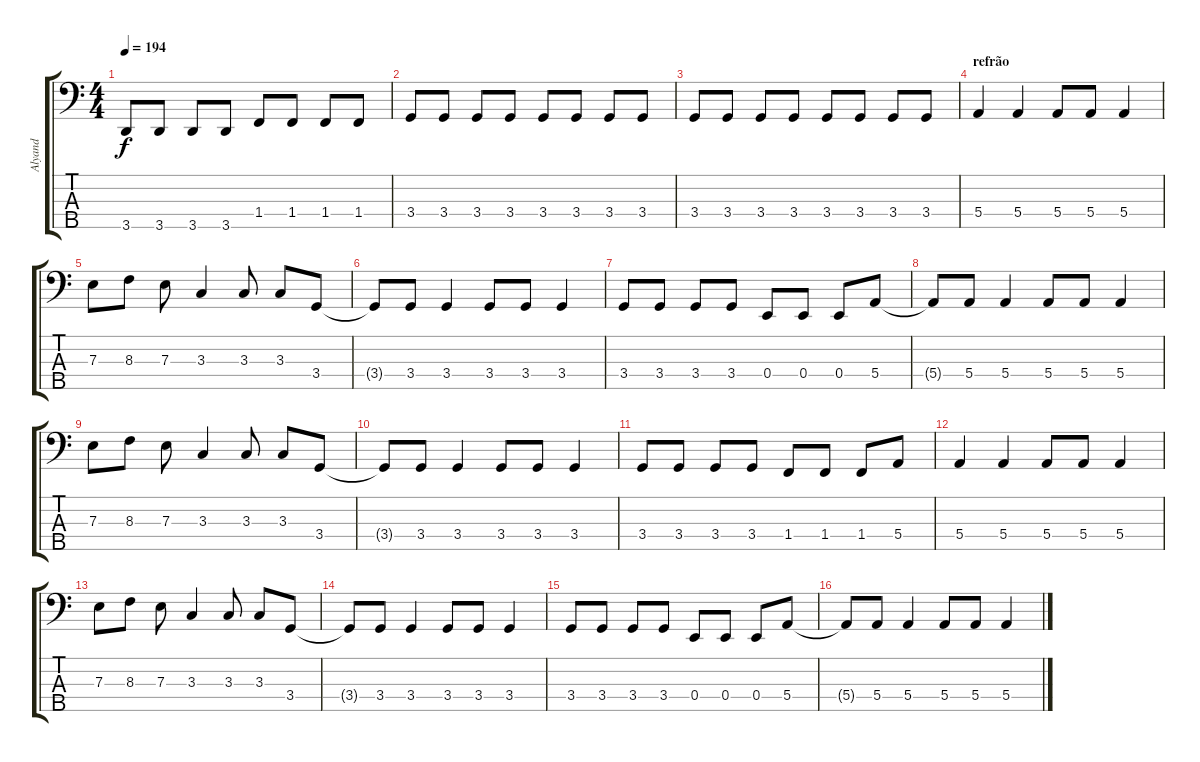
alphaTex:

\track ("Alyand" "Alyand") {instrument electricbasspick}
\staff {score tabs}
\tuning (G2 D2 A1 E1 B0) {hide}
\ts (4 4)
\tempo 194
\clef f4
\ks c
3.5.8{dy f} 3.5.8 3.5.8 3.5.8 1.4.8 1.4.8 1.4.8 1.4.8 |
3.4.8 3.4.8 3.4.8 3.4.8 3.4.8 3.4.8 3.4.8 3.4.8 |
3.4.8 3.4.8 3.4.8 3.4.8 3.4.8 3.4.8 3.4.8 3.4.8 |
\section ("" "refrão")
5.4.4 5.4.4 5.4.8 5.4.8 5.4.4 |
7.3.8 8.3.8 7.3.8 3.3.4 3.3.8 3.3.8 3.4.8 |
3.4{t}.8 3.4.8 3.4.4 3.4.8 3.4.8 3.4.4 |
3.4.8 3.4.8 3.4.8 3.4.8 0.4.8 0.4.8 0.4.8 5.4.8 |
5.4{t}.8 5.4.8 5.4.4 5.4.8 5.4.8 5.4.4 |
7.3.8 8.3.8 7.3.8 3.3.4 3.3.8 3.3.8 3.4.8 |
3.4{t}.8 3.4.8 3.4.4 3.4.8 3.4.8 3.4.4 |
3.4.8 3.4.8 3.4.8 3.4.8 1.4.8 1.4.8 1.4.8 5.4.8 |
5.4.4 5.4.4 5.4.8 5.4.8 5.4.4 |
7.3.8 8.3.8 7.3.8 3.3.4 3.3.8 3.3.8 3.4.8 |
3.4{t}.8 3.4.8 3.4.4 3.4.8 3.4.8 3.4.4 |
3.4.8 3.4.8 3.4.8 3.4.8 0.4.8 0.4.8 0.4.8 5.4.8 |
5.4{t}.8 5.4.8 5.4.4 5.4.8 5.4.8 5.4.4
